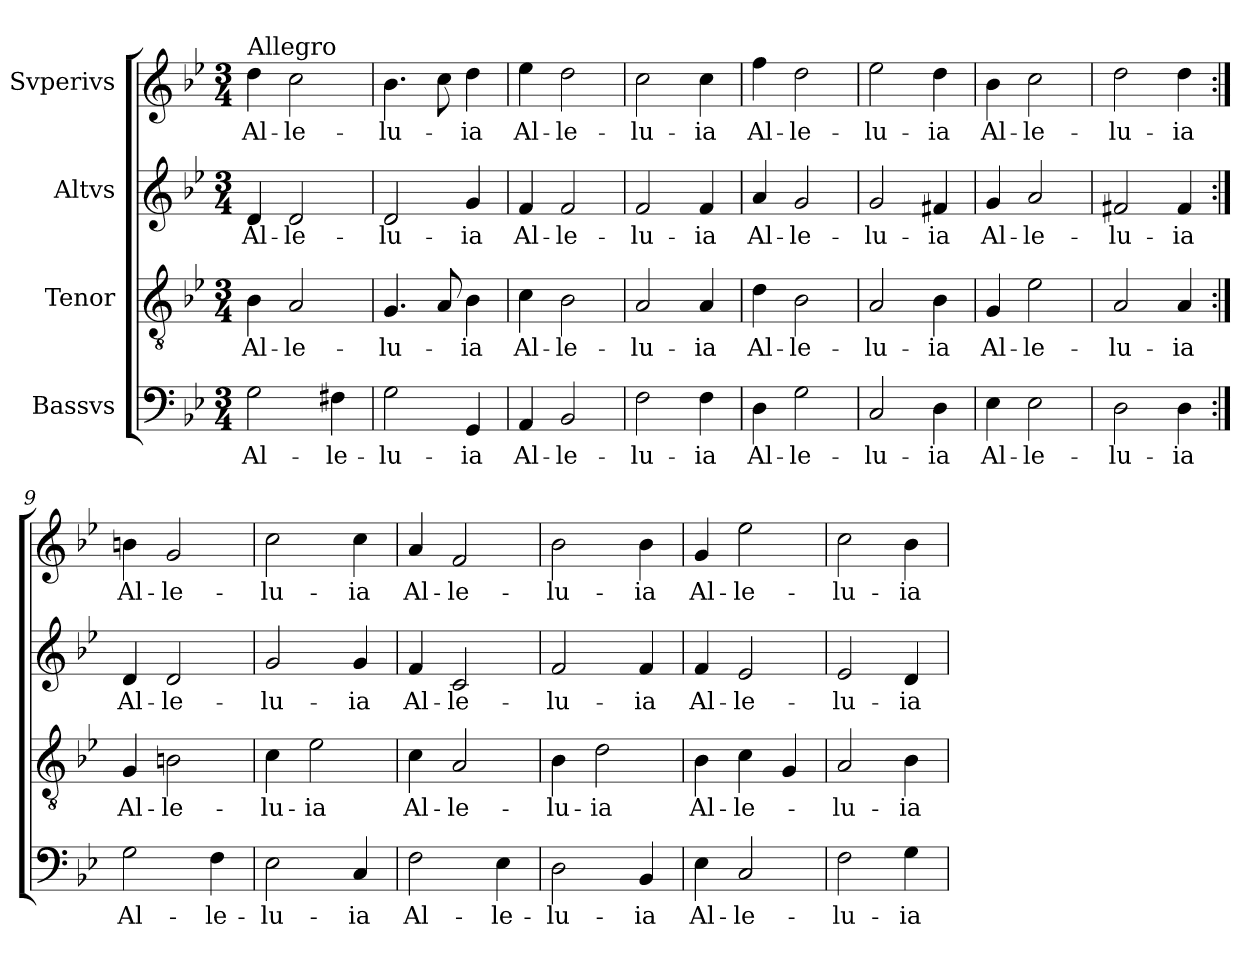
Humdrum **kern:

**kern	**text	**kern	**text	**kern	**text	**kern	**text
*part4	*part4	*part3	*part3	*part2	*part2	*part1	*part1
*staff4	*staff4	*staff3	*staff3	*staff2	*staff2	*staff1	*staff1
*I"Bassvs	*	*I"Tenor	*	*I"Altvs	*	*I"Svperivs	*
*clefF4	*	*clefGv2	*	*clefG2	*	*clefG2	*
*k[b-e-]	*	*k[b-e-]	*	*k[b-e-]	*	*k[b-e-]	*
*B-:	*	*B-:	*	*B-:	*	*B-:	*
*M3/4	*	*M3/4	*	*M3/4	*	*M3/4	*
=1	=1	=1	=1	=1	=1	=1	=1
!	!	!	!	!	!	!LO:TX:a:t=Allegro	!
!	!LO:LY:b	!	!LO:LY:b	!	!LO:LY:b	!	!LO:LY:b
2G\	Al-	4B-\	Al-	4d/	Al-	4dd\	Al-
!	!	!	!LO:LY:b	!	!LO:LY:b	!	!LO:LY:b
.	.	2A/	-le-	2d/	-le-	2cc\	-le-
!	!LO:LY:b	!	!	!	!	!	!
4F#X\	-le-	.	.	.	.	.	.
=2	=2	=2	=2	=2	=2	=2	=2
!	!LO:LY:b	!	!LO:LY:b	!	!LO:LY:b	!	!LO:LY:b
2G\	-lu-	4.G/	-lu-	2d/	-lu-	4.b-\	-lu-
.	.	8A/	.	.	.	8cc\	.
!	!LO:LY:b	!	!LO:LY:b	!	!LO:LY:b	!	!LO:LY:b
4GG/	-ia	4B-\	-ia	4g/	-ia	4dd\	-ia
=3	=3	=3	=3	=3	=3	=3	=3
!	!LO:LY:b	!	!LO:LY:b	!	!LO:LY:b	!	!LO:LY:b
4AA/	Al-	4c\	Al-	4f/	Al-	4ee-\	Al-
!	!LO:LY:b	!	!LO:LY:b	!	!LO:LY:b	!	!LO:LY:b
2BB-/	-le-	2B-\	-le-	2f/	-le-	2dd\	-le-
=4	=4	=4	=4	=4	=4	=4	=4
!	!LO:LY:b	!	!LO:LY:b	!	!LO:LY:b	!	!LO:LY:b
2F\	-lu-	2A/	-lu-	2f/	-lu-	2cc\	-lu-
!	!LO:LY:b	!	!LO:LY:b	!	!LO:LY:b	!	!LO:LY:b
4F\	-ia	4A/	-ia	4f/	-ia	4cc\	-ia
=5	=5	=5	=5	=5	=5	=5	=5
!	!LO:LY:b	!	!LO:LY:b	!	!LO:LY:b	!	!LO:LY:b
4D\	Al-	4d\	Al-	4a/	Al-	4ff\	Al-
!	!LO:LY:b	!	!LO:LY:b	!	!LO:LY:b	!	!LO:LY:b
2G\	-le-	2B-\	-le-	2g/	-le-	2dd\	-le-
=6	=6	=6	=6	=6	=6	=6	=6
!	!LO:LY:b	!	!LO:LY:b	!	!LO:LY:b	!	!LO:LY:b
2C/	-lu-	2A/	-lu-	2g/	-lu-	2ee-\	-lu-
!	!LO:LY:b	!	!LO:LY:b	!	!LO:LY:b	!	!LO:LY:b
4D\	-ia	4B-\	-ia	4f#X/	-ia	4dd\	-ia
=7	=7	=7	=7	=7	=7	=7	=7
!	!LO:LY:b	!	!LO:LY:b	!	!LO:LY:b	!	!LO:LY:b
4E-\	Al-	4G/	Al-	4g/	Al-	4b-\	Al-
!	!LO:LY:b	!	!LO:LY:b	!	!LO:LY:b	!	!LO:LY:b
2E-\	-le-	2e-\	-le-	2a/	-le-	2cc\	-le-
=8	=8	=8	=8	=8	=8	=8	=8
!	!LO:LY:b	!	!LO:LY:b	!	!LO:LY:b	!	!LO:LY:b
2D\	-lu-	2A/	-lu-	2f#X/	-lu-	2dd\	-lu-
!	!LO:LY:b	!	!LO:LY:b	!	!LO:LY:b	!	!LO:LY:b
4D\	-ia	4A/	-ia	4f#/	-ia	4dd\	-ia
!!LO:LB:g=z
=9:|!	=9:|!	=9:|!	=9:|!	=9:|!	=9:|!	=9:|!	=9:|!
!	!LO:LY:b	!	!LO:LY:b	!	!LO:LY:b	!	!LO:LY:b
2G\	Al-	4G/	Al-	4d/	Al-	4bn\	Al-
!	!	!	!LO:LY:b	!	!LO:LY:b	!	!LO:LY:b
.	.	2Bn\	-le-	2d/	-le-	2g/	-le-
!	!LO:LY:b	!	!	!	!	!	!
4F\	-le-	.	.	.	.	.	.
=10	=10	=10	=10	=10	=10	=10	=10
!	!LO:LY:b	!	!LO:LY:b	!	!LO:LY:b	!	!LO:LY:b
2E-\	-lu-	4c\	-lu-	2g/	-lu-	2cc\	-lu-
!	!	!	!LO:LY:b	!	!	!	!
.	.	2e-\	-ia	.	.	.	.
!	!LO:LY:b	!	!	!	!LO:LY:b	!	!LO:LY:b
4C/	-ia	.	.	4g/	-ia	4cc\	-ia
=11	=11	=11	=11	=11	=11	=11	=11
!	!LO:LY:b	!	!LO:LY:b	!	!LO:LY:b	!	!LO:LY:b
2F\	Al-	4c\	Al-	4f/	Al-	4a/	Al-
!	!	!	!LO:LY:b	!	!LO:LY:b	!	!LO:LY:b
.	.	2A/	-le-	2c/	-le-	2f/	-le-
!	!LO:LY:b	!	!	!	!	!	!
4E-\	-le-	.	.	.	.	.	.
=12	=12	=12	=12	=12	=12	=12	=12
!	!LO:LY:b	!	!LO:LY:b	!	!LO:LY:b	!	!LO:LY:b
2D\	-lu-	4B-\	-lu-	2f/	-lu-	2b-\	-lu-
!	!	!	!LO:LY:b	!	!	!	!
.	.	2d\	-ia	.	.	.	.
!	!LO:LY:b	!	!	!	!LO:LY:b	!	!LO:LY:b
4BB-/	-ia	.	.	4f/	-ia	4b-\	-ia
=13	=13	=13	=13	=13	=13	=13	=13
!	!LO:LY:b	!	!LO:LY:b	!	!LO:LY:b	!	!LO:LY:b
4E-\	Al-	4B-\	Al-	4f/	Al-	4g/	Al-
!	!LO:LY:b	!	!LO:LY:b	!	!LO:LY:b	!	!LO:LY:b
2C/	-le-	4c\	-le-	2e-/	-le-	2ee-\	-le-
.	.	4G/	.	.	.	.	.
=14	=14	=14	=14	=14	=14	=14	=14
!	!LO:LY:b	!	!LO:LY:b	!	!LO:LY:b	!	!LO:LY:b
2F\	-lu-	2A/	-lu-	2e-/	-lu-	2cc\	-lu-
!	!LO:LY:b	!	!LO:LY:b	!	!LO:LY:b	!	!LO:LY:b
4G\	-ia	4B-\	-ia	4d/	-ia	4b-\	-ia
=	=	=	=	=	=	=	=
*-	*-	*-	*-	*-	*-	*-	*-
